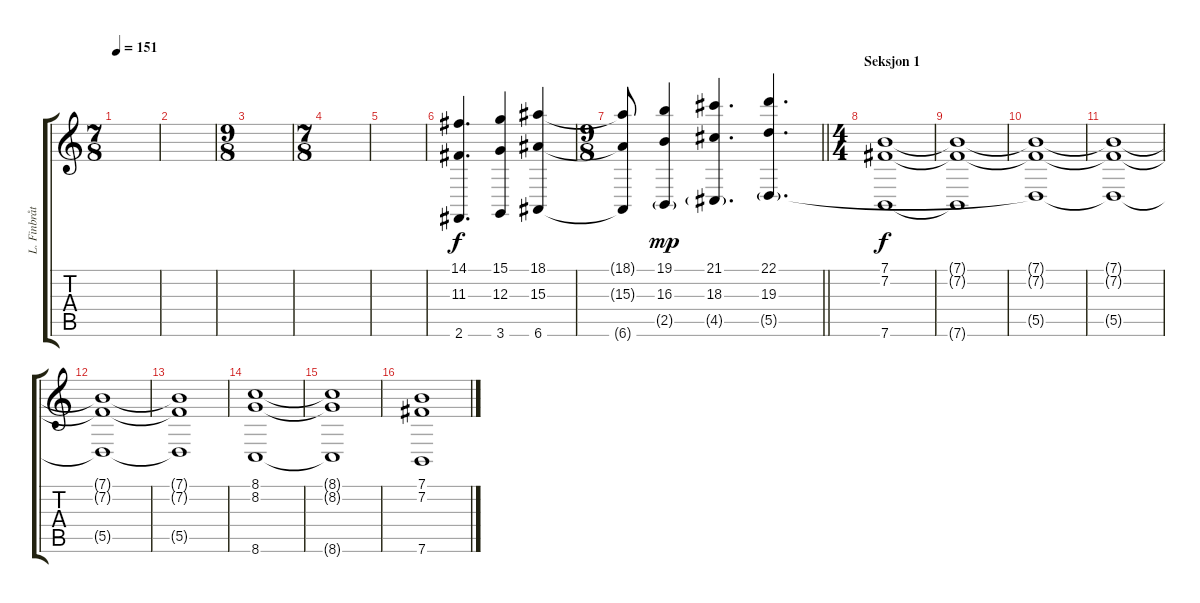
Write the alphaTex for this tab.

\track ("L. Finbråten" "L. Finbråt") {instrument choiraahs}
\staff {score tabs}
\tuning (E4 B3 G3 D3 A2 E2) {hide}
\ts (7 8)
\tempo 151
\clef g2
\ks c
|
|
\ts (9 8)
|
\ts (7 8)
|
|
(14.1 11.3 2.6).4{d volume 16 instrument stringensemble1} (15.1 12.3 3.6).4 (18.1 15.3 6.6).4 |
\ts (9 8)
\barLineRight lightlight
(18.1{t} 15.3{t} 6.6{t}).8 (19.1 16.3 2.5{g}).4{dy mp} (21.1 18.3 4.5{g}).4{d} (22.1 19.3 5.5{g}).4{d} |
\ts (4 4)
\section ("" "Seksjon 1")
(7.1 7.2 7.6).1{dy f volume 8 instrument choiraahs} |
(7.1{t} 7.2{t} 7.6{t}).1 |
(7.1{t} 7.2{t} 5.5{t}).1 |
(7.1{t} 7.2{t} 5.5{t}).1 |
(7.1{t} 7.2{t} 5.5{t}).1 |
(7.1{t} 7.2{t} 5.5{t}).1 |
(8.1 8.2 8.6).1 |
(8.1{t} 8.2{t} 8.6{t}).1 |
(7.1 7.2 7.6).1
